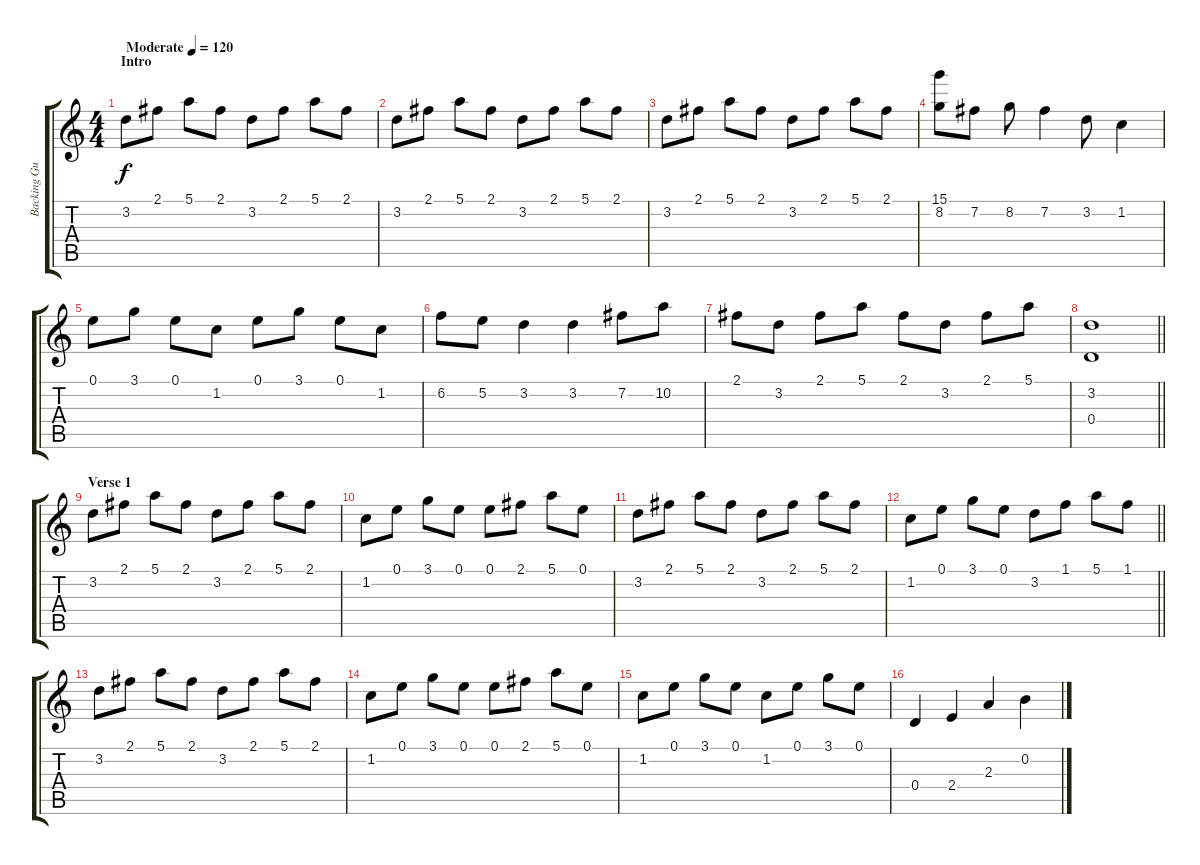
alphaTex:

\track ("Backing Guitar" "Backing Gu") {instrument electricguitarjazz}
\staff {score tabs}
\tuning (E4 B3 G3 D3 A2 E2) {hide}
\ts (4 4)
\section ("" "Intro")
\tempo (120 "Moderate")
\clef g2
\ks c
3.2.8{dy f instrument electricguitarjazz} 2.1.8 5.1.8 2.1.8 3.2.8 2.1.8 5.1.8 2.1.8 |
3.2.8 2.1.8 5.1.8 2.1.8 3.2.8 2.1.8 5.1.8 2.1.8 |
3.2.8 2.1.8 5.1.8 2.1.8 3.2.8 2.1.8 5.1.8 2.1.8 |
(15.1 8.2).8 7.2.8 8.2.8 7.2.4 3.2.8 1.2.4 |
0.1.8 3.1.8 0.1.8 1.2.8 0.1.8 3.1.8 0.1.8 1.2.8 |
6.2.8 5.2.8 3.2.4 3.2.4 7.2.8 10.2.8 |
2.1.8 3.2.8 2.1.8 5.1.8 2.1.8 3.2.8 2.1.8 5.1.8 |
\barLineRight lightlight
(3.2 0.4).1 |
\section ("" "Verse 1")
3.2.8 2.1.8 5.1.8 2.1.8 3.2.8 2.1.8 5.1.8 2.1.8 |
1.2.8 0.1.8 3.1.8 0.1.8 0.1.8 2.1.8 5.1.8 0.1.8 |
3.2.8 2.1.8 5.1.8 2.1.8 3.2.8 2.1.8 5.1.8 2.1.8 |
\barLineRight lightlight
1.2.8 0.1.8 3.1.8 0.1.8 3.2.8 1.1.8 5.1.8 1.1.8 |
3.2.8 2.1.8 5.1.8 2.1.8 3.2.8 2.1.8 5.1.8 2.1.8 |
1.2.8 0.1.8 3.1.8 0.1.8 0.1.8 2.1.8 5.1.8 0.1.8 |
1.2.8 0.1.8 3.1.8 0.1.8 1.2.8 0.1.8 3.1.8 0.1.8 |
0.4.4 2.4.4 2.3.4 0.2.4
